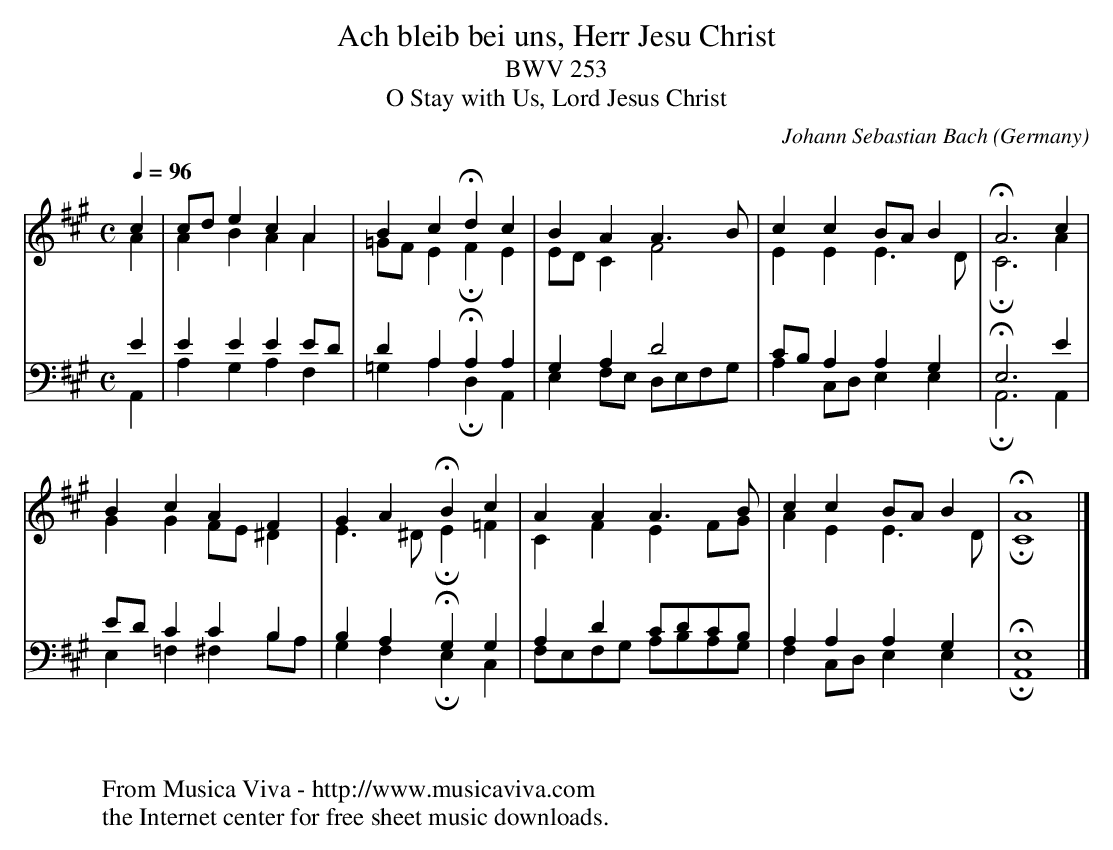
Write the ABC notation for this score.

X:1
T:Ach bleib bei uns, Herr Jesu Christ
T:BWV 253
T:O Stay with Us, Lord Jesus Christ
C:Johann Sebastian Bach
O:Germany
V:1 Program 1 6 up %Harpsichord
V:2 Program 1 6 merge down %Harpsichord
V:3 Program 1 6 bass up %Harpsichord
V:4 Program 1 6 bass merge down %Harpsichord
M:C
L:1/8
Q:1/4=96
K:A
V:1
c2|cde2 c2A2|B2c2 Hd2c2|B2A2 A3B|c2c2 BAB2|HA6c2|
V:2
A2|A2B2 A2A2|=GFE2 HF2E2|EDC2 F4|E2E2 E3D|HC6A2|
V:3
E2|E2E2 E2ED|D2A,2 HA,2A,2|G,2A,2 D4|CB,A,2 A,2G,2|HE,6E2|
V:4
A,,2|A,2G,2 A,2F,2|=G,2A,2 HD,2A,,2|E,2F,E, D,E,F,G,|A,2C,D, E,2E,2|HA,,6A,,2|
V:1
B2c2 A2F2|G2A2 HB2c2|A2A2 A3B|c2c2 BAB2|HA8|]
V:2
G2G2 FE^D2|E3^D HE2=F2|C2F2 E2FG|A2E2 E3D|HC8|]
V:3
EDC2 C2B,2|B,2A,2 HG,2G,2|A,2D2 CDCB,|A,2A,2 A,2G,2|HE,8|]
V:4
E,2=F,2 ^F,2B,A,|G,2F,2 HE,2C,2|F,E,F,G, A,B,A,G,|F,2C,D, E,2E,2|HA,,8|]
W:
W:
W:  From Musica Viva - http://www.musicaviva.com
W:  the Internet center for free sheet music downloads.
